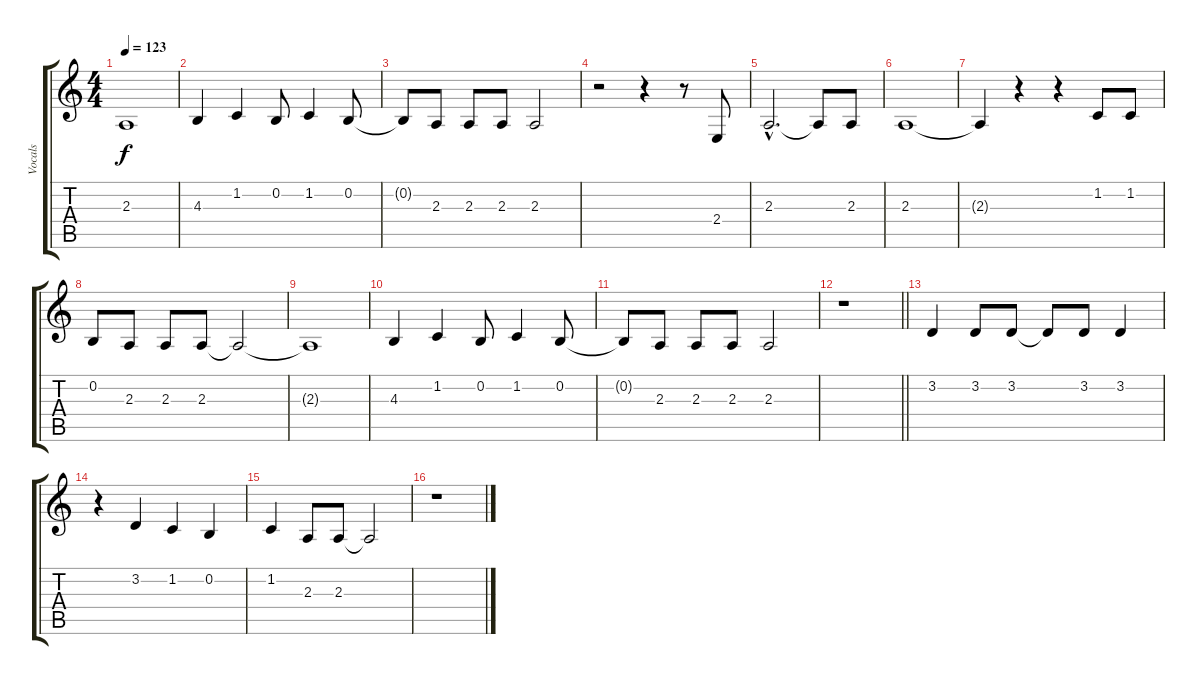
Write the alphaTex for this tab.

\track ("Vocals" "Vocals") {instrument baritonesax}
\staff {score tabs}
\tuning (E4 B3 G3 D3 A2 E2) {hide}
\ts (4 4)
\tempo 123
\clef g2
\ks c
2.3{t}.1{dy f} |
4.3.4 1.2.4 0.2.8 1.2.4 0.2.8 |
0.2{t}.8 2.3.8 2.3.8 2.3.8 2.3.2 |
r.2 r.4 r.8 2.4.8 |
2.3{hac}.2{d} 2.3{t}.8 2.3.8 |
2.3.1 |
2.3{t}.4 r.4 r.4 1.2.8 1.2.8 |
0.2.8 2.3.8 2.3.8 2.3.8 2.3{t}.2 |
2.3{t}.1 |
4.3.4 1.2.4 0.2.8 1.2.4 0.2.8 |
0.2{t}.8 2.3.8 2.3.8 2.3.8 2.3.2 |
\barLineRight lightlight
r.1 |
3.2.4 3.2.8 3.2.8 3.2{t}.8 3.2.8 3.2.4 |
r.4 3.2.4 1.2.4 0.2.4 |
1.2.4 2.3.8 2.3.8 2.3{t}.2 |
r.1
